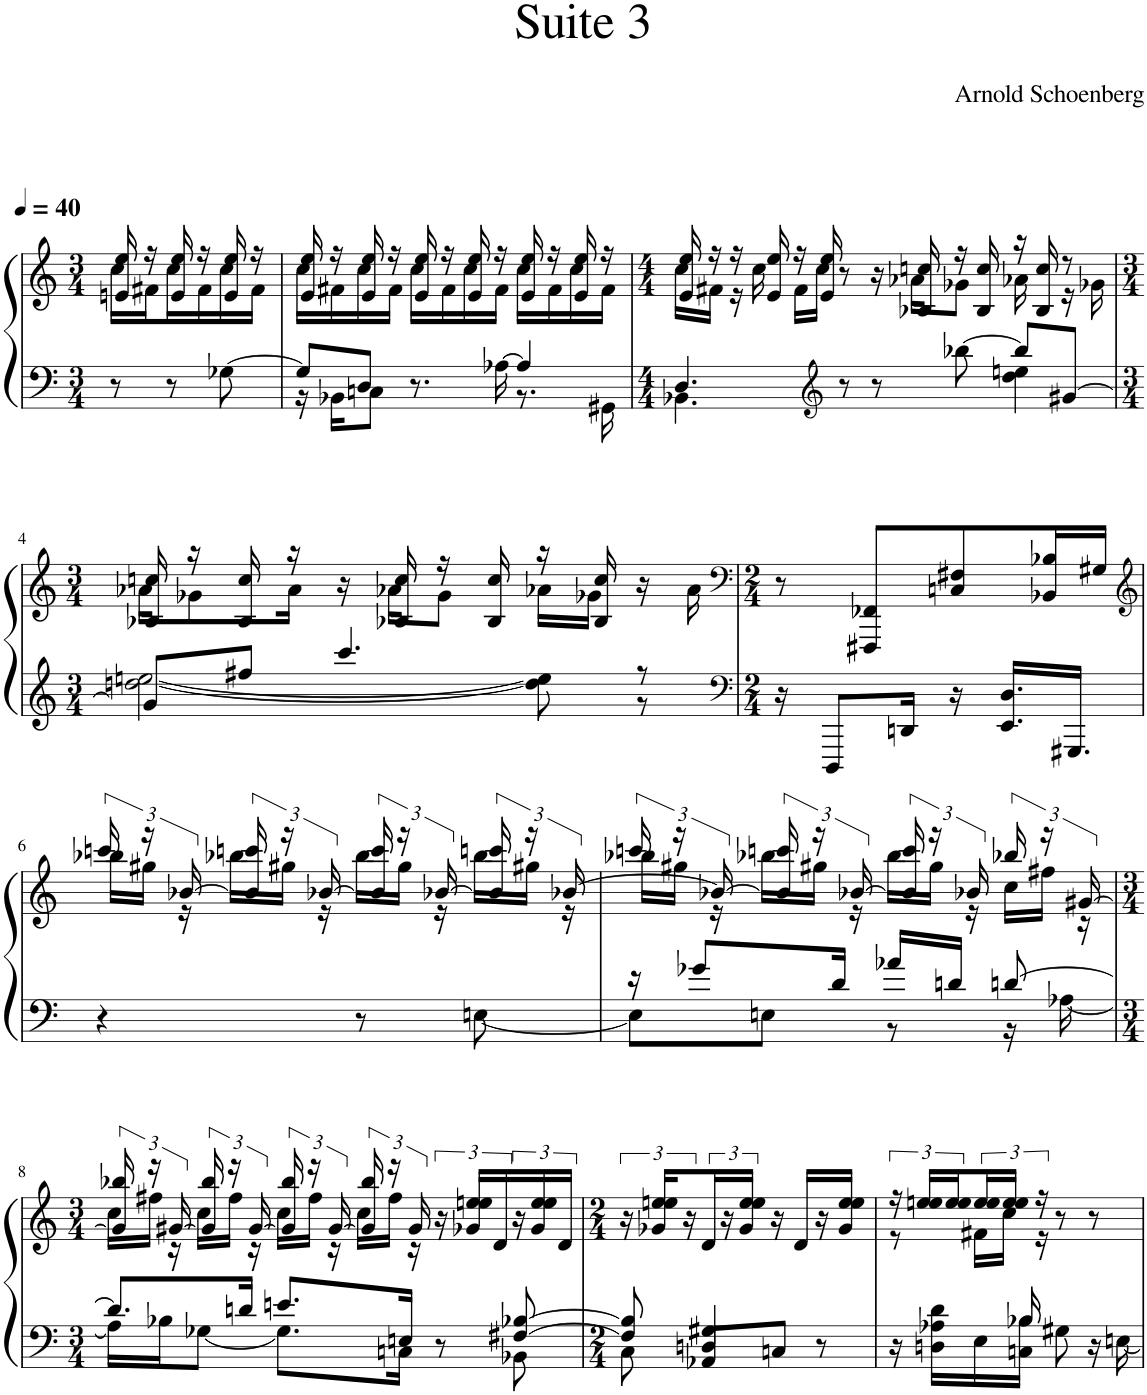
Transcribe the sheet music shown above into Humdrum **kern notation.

**kern	**kern
*part1	*part1
*staff2	*staff1
*I"Piano	*
*I'Pno.	*
*clefF4	*clefG2
*k[]	*k[]
*M3/4	*M3/4
*MM40	*MM40
=1	=1
*	*^
8r	16en/ 16ee/	16cc\LL
.	16r	16f#X\J
8r	16e/ 16ee/	16cc\L
.	16r	16f#\
[8G-X\	16e/ 16ee/	16cc\
.	16r	16f#\JJ
=2	=2	=2
*^	*	*
8G-/L]	16r	16e/ 16ee/	16cc\LL
.	16BB-X\KL	16r	16f#X\
8D/J	8Cn\J	16e/ 16ee/	16cc\
.	.	16r	16f#\JJ
8.r	4ryy	16e/ 16ee/	16cc\LL
.	.	16r	16f#\
.	.	16e/ 16ee/	16cc\
[16A-X\	.	16r	16f#\JJ
4A-/]	8.r	16e/ 16ee/	16cc\LL
.	.	16r	16f#\
.	.	16e/ 16ee/	16cc\
.	16GG#X\	16r	16f#\JJ
=3	=3	=3	=3
*M4/4	*	*M4/4	*
4.D/	4.BB-X\	16e/ 16ee/	16cc\LL
.	.	16r	16f#X\JJ
.	.	16r	16r
.	.	16e/ 16ee/	16cc\
.	.	16r	16f#\LL
.	.	16e/ 16ee/	16cc\JJ
*clefG2	*	*	*
8r	4.ryy	8r	8.ryy
8r	.	16r	.
.	.	16B-X/ 16ccn/	16a-X\KL
[8bb-X\	.	16r	8g-X\J
.	.	16B-/ 16cc/	.
8bb-/L]	4dd\ 4een\	16r	16a-X\
.	.	16B-/ 16cc/	16ryy
[8g#X/J	.	8r	16r
.	.	.	16g-X\
!!LO:LB:g=z	!!
=4	=4	=4	=4
*M3/4	*	*M3/4	*
[2ddn\ [2een\	8g#/L]	16B-X/ 16ccn/	16a-X\KL
.	.	16r	8g-X\
.	8ff#X/J	16B-/ 16cc/	.
.	.	16r	16a-\Jk
.	4.ccc/	16r	16ryy
.	.	16B-X/ 16cc/	16a-X\KL
.	.	16r	8g-\J
.	.	16B-/ 16cc/	.
8dd\] 8ee\]	.	16r	16a-X\LL
.	.	16B-/ 16cc/	16g-X\JJ
8r	8r	16r	8ryy
.	.	16a-\	.
*v	*v	*	*
*	*v	*v
=5	=5
*clefF4	*clefF4
*M2/4	*M2/4
16r	8r
8DDD/L	.
.	8FFF#X/ 8FF-X/L
16DDn/Jk	.
16r	8Cn/ 8F#X/
16.EE/ 16.D/LL	.
.	16BB-X/ 16B-X/L
16.GGG#X/JJ	.
.	16G#X/JJ
!!LO:LB:g=z
=6	=6
*	*clefG2
*	*^
4r	24cccn/	24bb-X\LL
.	24r	24gg#X\JJ
.	[24b-X/	24r
.	24b-/] 24cccn/	24bb-X\LL
.	24r	24gg#X\JJ
.	[24b-X/	24r
8r	24b-/] 24ccc/	24bb-\LL
.	24r	24gg#\JJ
.	[24b-X/	24r
[8En\	24b-/] 24cccn/	24bb-\LL
.	24r	24gg#X\JJ
.	[24b-X/	24r
=7	=7	=7
*^	*	*
16r	8E\L]	24cccn/	24bb-X\LL
.	.	24r	24gg#X\JJ
8g-X/L	.	.	.
.	.	24b-X/_	24r
.	8En\J	24b-/] 24cccn/	24bb-X\LL
.	.	24r	24gg#X\JJ
16d/Jk	.	.	.
.	.	[24b-X/	24r
16a-X/LL	8r	24b-/] 24ccc/	24bb-\LL
.	.	24r	24gg#\JJ
16dn/JJ	.	.	.
.	.	24b-X/	24r
[8dn/	16r	24bb-X/	24cc\LL
.	.	24r	24ff#X\JJ
.	[16A-X\	.	.
.	.	[24g#X/	24r
!!LO:LB:g=z	!!
=8	=8	=8	=8
*M3/4	*	*M3/4	*
8.d/L]	16A-\LL]	24g#/] 24bb-X/	24cc\LL
.	.	24r	24ff#X\JJ
.	16B-X\J	.	.
.	.	[24g#X/	24r
.	[8G-X\J	24g#/] 24bb-/	24cc\LL
.	.	24r	24ff#\JJ
16dn/Jk	.	.	.
.	.	[24g#/	24r
8.en/L	8.G-\L]	24g#/] 24bb-/	24cc\LL
.	.	24r	24ff#\JJ
.	.	[24g#/	24r
.	.	24g#/] 24bb-/	24cc\LL
.	.	24r	24ff#\JJ
16En/Jk	16Cn\Jk	.	.
.	.	24g#/	24r
8r	8ryy	24r	4ryy
.	.	24g-X/ 24een/ 24een/LL	.
.	.	24d/	.
[8F#X/ [8B-X/	8BB-X\	24r	.
.	.	24g-/ 24ee/ 24ee/	.
.	.	24d/JJ	.
*	*	*v	*v
=9	=9	=9
*M2/4	*	*M2/4
8C\	8F#/] 8B-/]	24r
.	.	24g-X/ 24een/ 24een/LL
.	.	24r
8AA-X/L	4Dn/ 4G#X/	24d/L
.	.	24r
.	.	24g-/ 24ee/ 24ee/JJ
8Cn/J	.	16r
.	.	16d/LL
8r	8ryy	16r
.	.	16g-/ 16ee/ 16ee/JJ
=10	=10	=10
*	*	*^
16r	8.ryy	24r	8r
.	.	24een/ 24een/LL	.
16Dn\ 16A-X\ 16d\LL	.	.	.
.	.	24ee/ 24ee/J	.
16E\	.	24ee/ 24ee/L	24f#X\LL
.	.	24ee/ 24ee/JJ	24cc\JJ
16Cn\ 16B-X\JJ	16B-/	.	.
.	.	24r	24r
8G#X\	4ryy	8r	4ryy
16r	.	8r	.
[16En\	.	.	.
*v	*v	*	*
*	*v	*v
=	=
*-	*-
